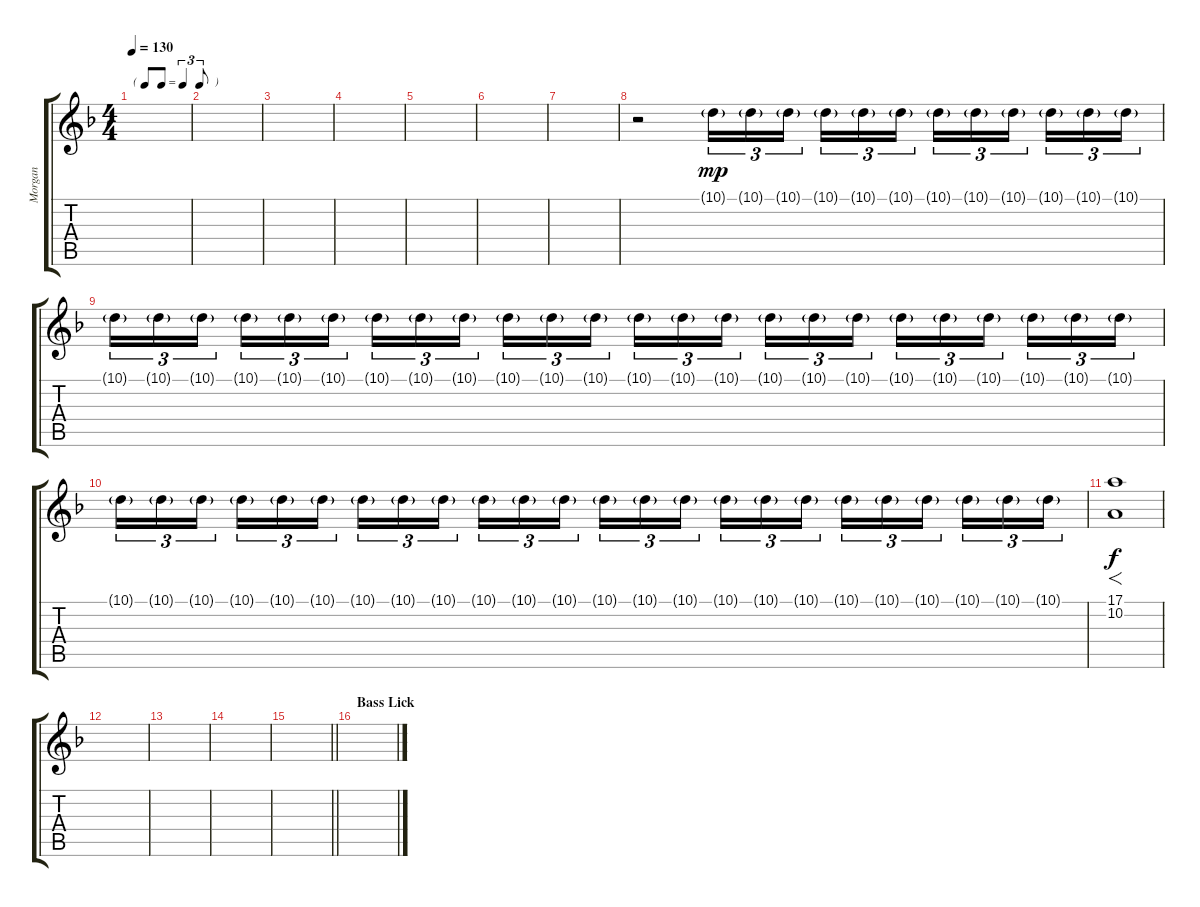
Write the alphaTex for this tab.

\track ("Morgan" "Morgan") {instrument synthstrings1}
\staff {score tabs}
\tuning (E4 B3 G3 D3 A2 E2) {hide}
\ts (4 4)
\tf triplet8th
\tempo 130
\clef g2
\ks dminor
|
|
|
|
|
|
|
r.2 10.1{g}.16{tu (3 2) dy mp} 10.1{g}.16{tu (3 2)} 10.1{g}.16{tu (3 2) beam splitsecondary} 10.1{g}.16{tu (3 2)} 10.1{g}.16{tu (3 2)} 10.1{g}.16{tu (3 2)} 10.1{g}.16{tu (3 2)} 10.1{g}.16{tu (3 2)} 10.1{g}.16{tu (3 2) beam splitsecondary} 10.1{g}.16{tu (3 2)} 10.1{g}.16{tu (3 2)} 10.1{g}.16{tu (3 2)} |
10.1{g}.16{tu (3 2)} 10.1{g}.16{tu (3 2)} 10.1{g}.16{tu (3 2) beam splitsecondary} 10.1{g}.16{tu (3 2)} 10.1{g}.16{tu (3 2)} 10.1{g}.16{tu (3 2)} 10.1{g}.16{tu (3 2)} 10.1{g}.16{tu (3 2)} 10.1{g}.16{tu (3 2) beam splitsecondary} 10.1{g}.16{tu (3 2)} 10.1{g}.16{tu (3 2)} 10.1{g}.16{tu (3 2)} 10.1{g}.16{tu (3 2)} 10.1{g}.16{tu (3 2)} 10.1{g}.16{tu (3 2) beam splitsecondary} 10.1{g}.16{tu (3 2)} 10.1{g}.16{tu (3 2)} 10.1{g}.16{tu (3 2)} 10.1{g}.16{tu (3 2)} 10.1{g}.16{tu (3 2)} 10.1{g}.16{tu (3 2) beam splitsecondary} 10.1{g}.16{tu (3 2)} 10.1{g}.16{tu (3 2)} 10.1{g}.16{tu (3 2)} |
10.1{g}.16{tu (3 2)} 10.1{g}.16{tu (3 2)} 10.1{g}.16{tu (3 2) beam splitsecondary} 10.1{g}.16{tu (3 2)} 10.1{g}.16{tu (3 2)} 10.1{g}.16{tu (3 2)} 10.1{g}.16{tu (3 2)} 10.1{g}.16{tu (3 2)} 10.1{g}.16{tu (3 2) beam splitsecondary} 10.1{g}.16{tu (3 2)} 10.1{g}.16{tu (3 2)} 10.1{g}.16{tu (3 2)} 10.1{g}.16{tu (3 2)} 10.1{g}.16{tu (3 2)} 10.1{g}.16{tu (3 2) beam splitsecondary} 10.1{g}.16{tu (3 2)} 10.1{g}.16{tu (3 2)} 10.1{g}.16{tu (3 2)} 10.1{g}.16{tu (3 2)} 10.1{g}.16{tu (3 2)} 10.1{g}.16{tu (3 2) beam splitsecondary} 10.1{g}.16{tu (3 2)} 10.1{g}.16{tu (3 2)} 10.1{g}.16{tu (3 2)} |
(17.1 10.2).1{f dy f} |
|
|
|
\barLineRight lightlight
|
\section ("" "Bass Lick")
